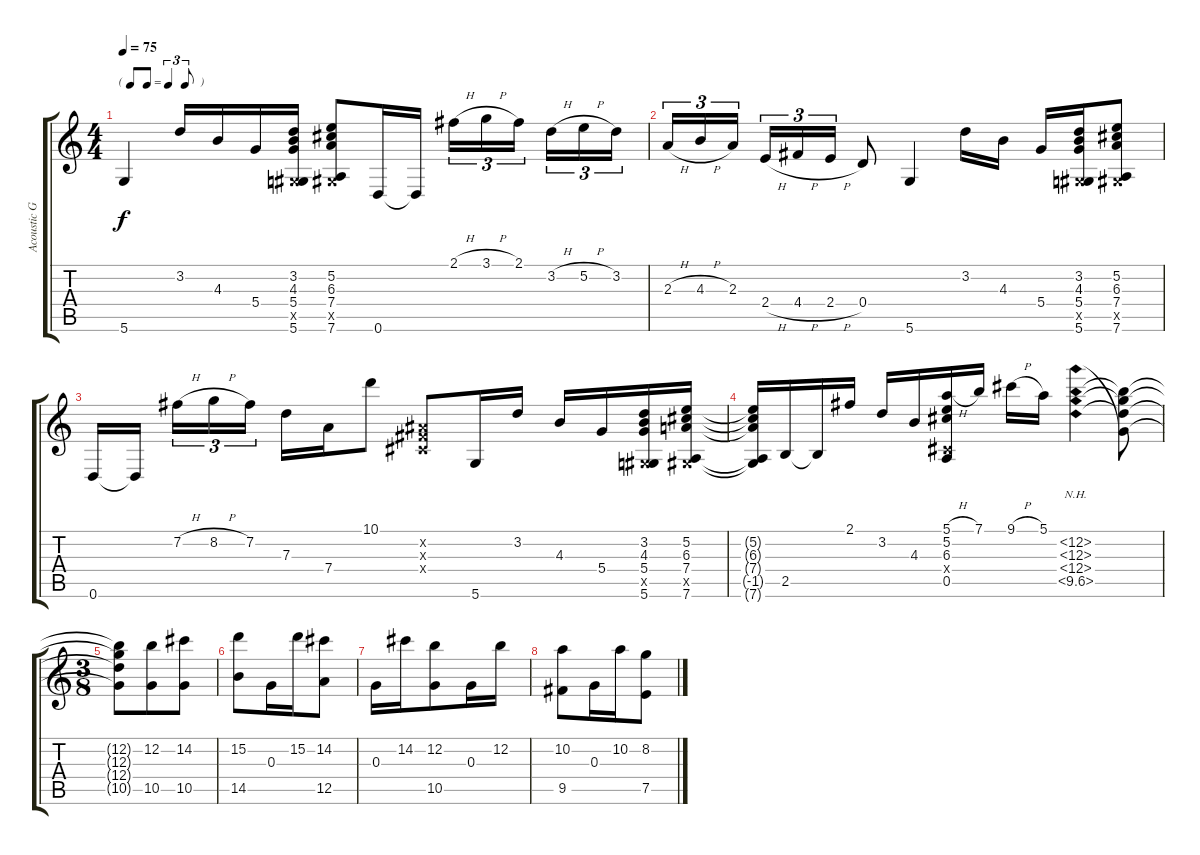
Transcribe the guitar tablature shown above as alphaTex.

\track ("Acoustic Gtr.1  DADGBE" "Acoustic G") {instrument acousticguitarnylon}
\staff {score tabs}
\tuning (E4 B3 G3 D3 A2 D2) {hide}
\ts (4 4)
\tf triplet8th
\tempo 75
\clef g2
\ks c
5.6.4{dy f} 3.2.16 4.3.16 5.4.16 (3.2 4.3 5.4 -1.5{x} 5.6).16 (5.2 6.3 7.4 -1.5{x} 7.6).8 0.6.16 0.6{t}.16 2.1{h}.16{tu (3 2)} 3.1{h}.16{tu (3 2)} 2.1.16{tu (3 2)} 3.2{h}.16{tu (3 2)} 5.2{h}.16{tu (3 2)} 3.2.16{tu (3 2)} |
2.3{h}.16{tu (3 2)} 4.3{h}.16{tu (3 2)} 2.3.16{tu (3 2)} 2.4{h}.16{tu (3 2)} 4.4{h}.16{tu (3 2)} 2.4{h}.16{tu (3 2)} 0.4.8 5.6.4 3.2.16 4.3.16 5.4.16 (3.2 4.3 5.4 -1.5{x} 5.6).16 (5.2 6.3 7.4 -1.5{x} 7.6).8 |
0.6.16 0.6{t}.16 7.2{h}.16{tu (3 2)} 8.2{h}.16{tu (3 2)} 7.2.16{tu (3 2)} 7.3.16 7.4.16 10.1.8 (-1.2{x} -1.3{x} -1.4{x}).8 5.6.16 3.2.16 4.3.16 5.4.16 (3.2 4.3 5.4 -1.5{x} 5.6).16 (5.2 6.3 7.4 -1.5{x} 7.6).16 |
(5.2{t} 6.3{t} 7.4{t} -1.5{t} 7.6{t}).16 2.5.16 2.5{t}.16 2.1.16 3.2.16 4.3.16 (5.1{h} 5.2 6.3 -1.4{x} 0.5).16 7.1.16 9.1{h}.16 5.1.16 (12.2{nh} 12.3{nh} 12.4{nh} 10.5{nh}).4 (12.2{t} 12.3{t} 12.4{t} 10.5{t}).8 |
\ts (3 8)
(12.2{t} 12.3{t} 12.4{t} 10.5{t}).8 (12.2 10.5).8 (14.2 10.5).8 |
(15.2 14.5).8 0.3.16 15.2.16 (14.2 12.5).8 |
0.3.16 14.2.16 (12.2 10.5).8 0.3.16 12.2.16 |
(10.2 9.5).8 0.3.16 10.2.16 (8.2 7.5).8
